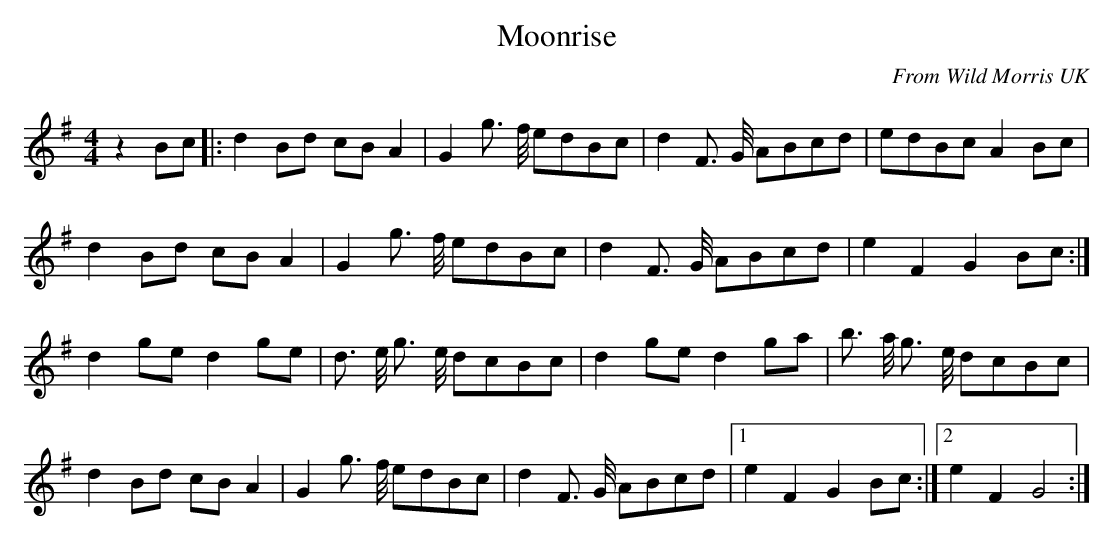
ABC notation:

X:1
T:Moonrise
C:From Wild Morris UK
M:4/4
K:G
z2Bc|:d2 Bd cB A2|G2 g> f/ edBc|d2 F> G/ ABcd|edBc A2 Bc|
d2 Bd cB A2|G2 g> f/ edBc |d2 F> G/ ABcd|e2 F2 G2 Bc:|
d2 ge d2 ge|d> e/ g> e/ dcBc|d2 ge d2 ga|b> a/ g> e/ dcBc|
d2 Bd cB A2 |G2 g> f/ edBc|d2 F> G/ ABcd|1 e2 F2 G2 Bc:|2 e2 F2 G4:|
